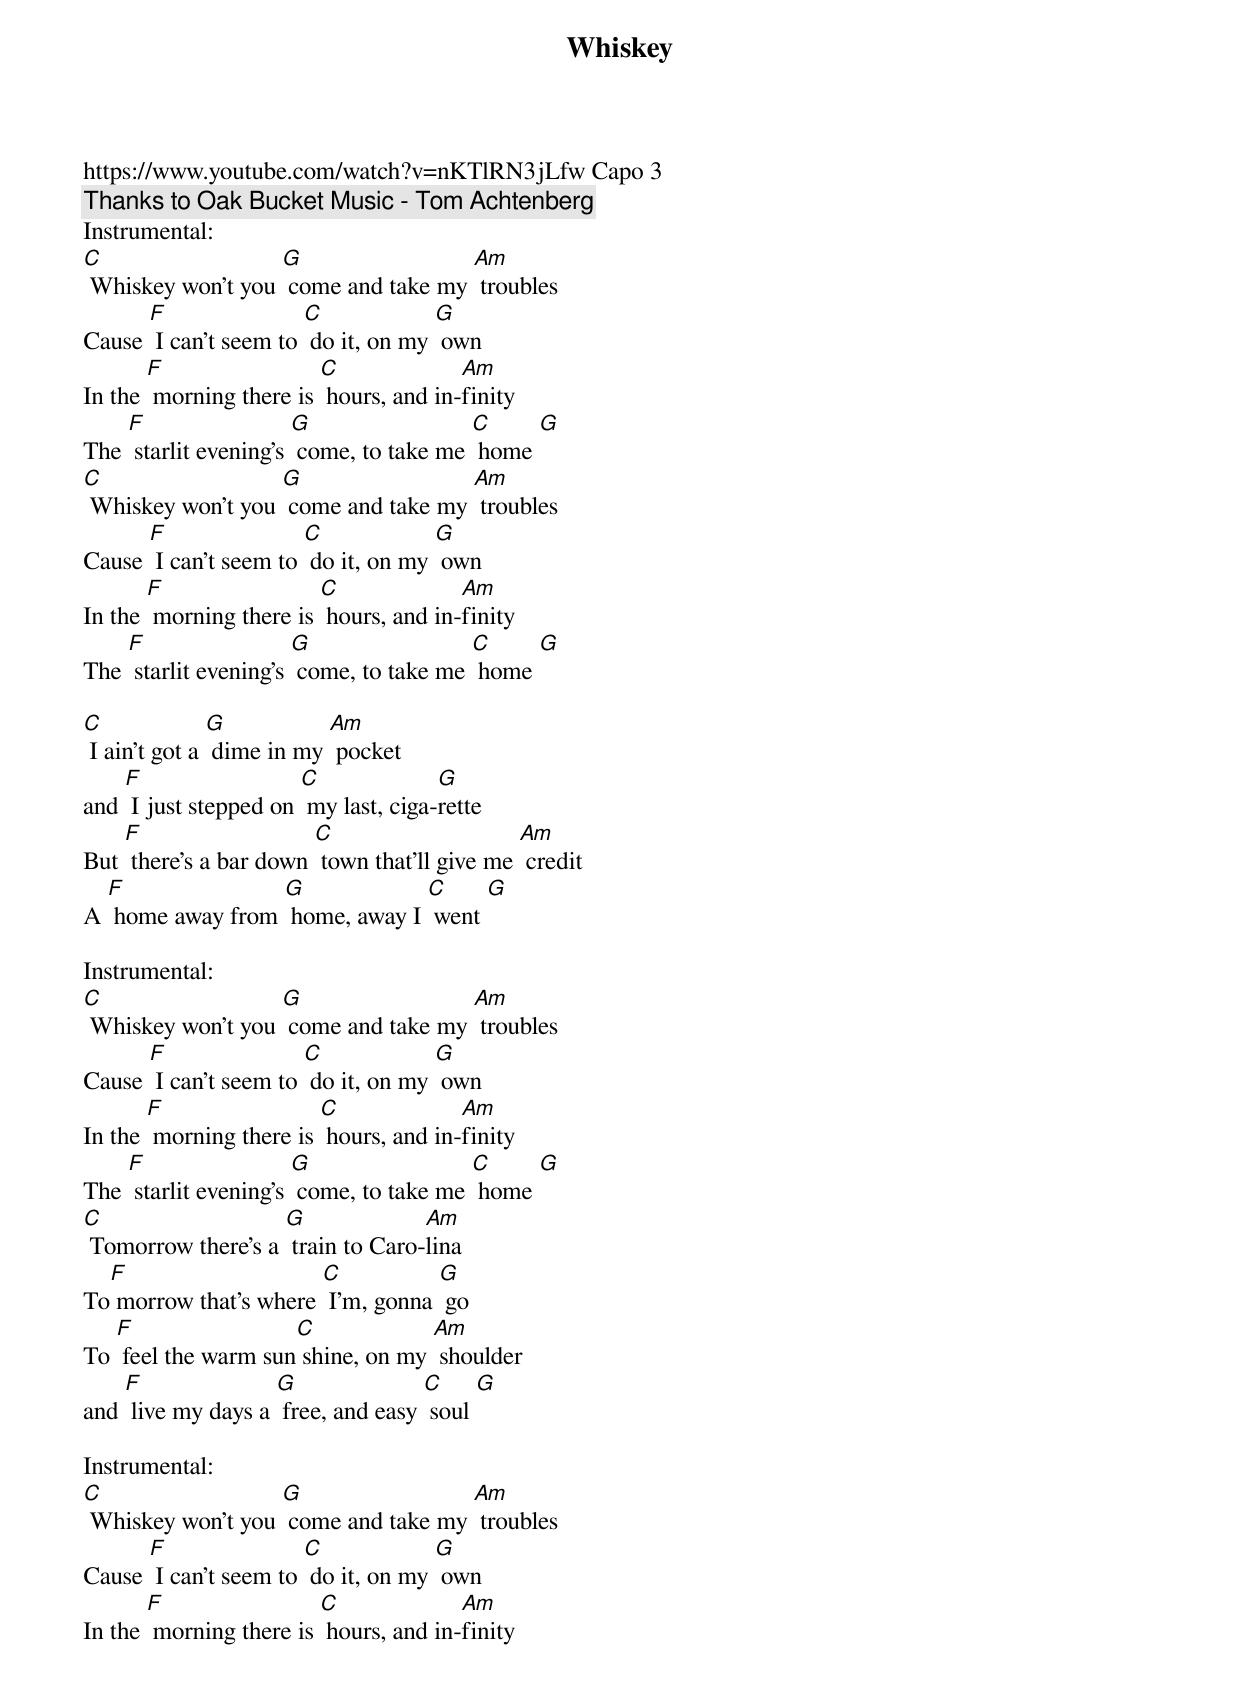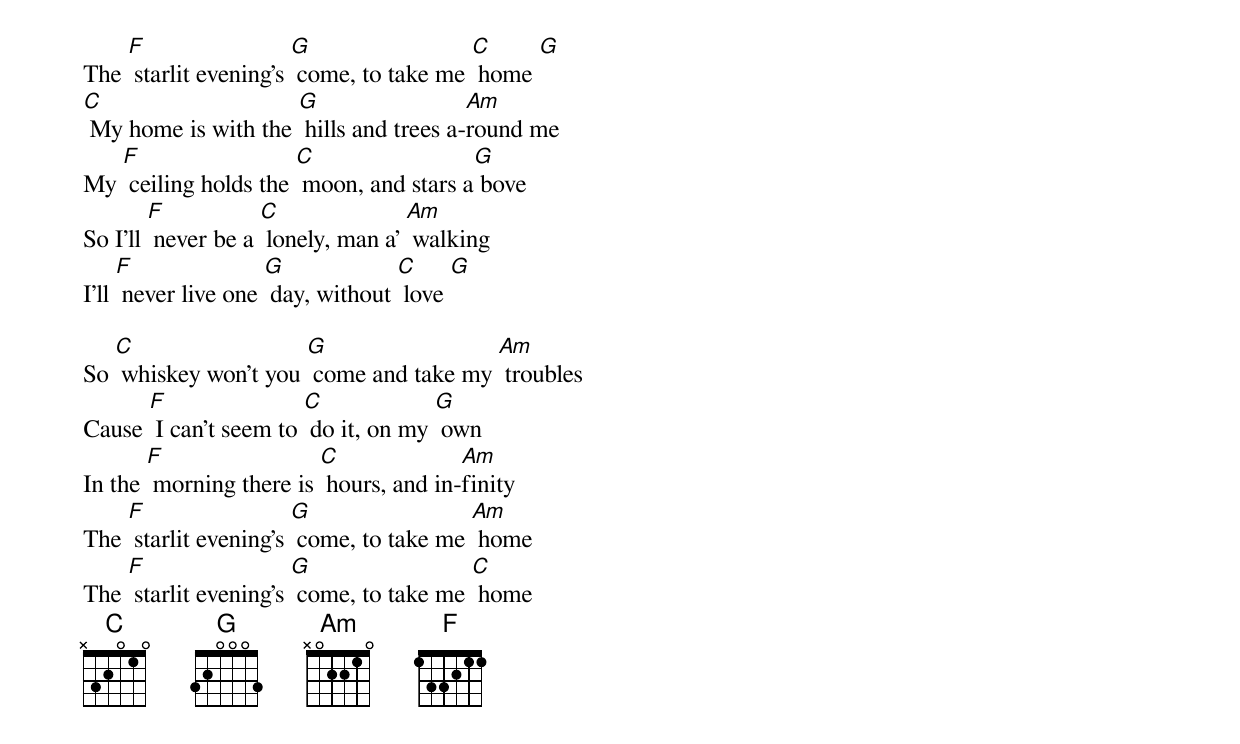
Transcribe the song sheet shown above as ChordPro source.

{t: Whiskey}
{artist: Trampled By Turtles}
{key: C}
https://www.youtube.com/watch?v=nKTlRN3jLfw Capo 3
{c: Thanks to Oak Bucket Music - Tom Achtenberg}
Instrumental:
[C] Whiskey won't you [G] come and take my [Am] troubles
Cause [F] I can't seem to [C] do it, on my [G] own
In the [F] morning there is [C] hours, and in-[Am]finity
The [F] starlit evening's [G] come, to take me [C] home [G]
{c: }
[C] Whiskey won't you [G] come and take my [Am] troubles
Cause [F] I can't seem to [C] do it, on my [G] own
In the [F] morning there is [C] hours, and in-[Am]finity
The [F] starlit evening's [G] come, to take me [C] home [G]

[C] I ain't got a [G] dime in my [Am] pocket
and [F] I just stepped on [C] my last, ciga-[G]rette
But [F] there's a bar down [C] town that'll give me [Am] credit
A [F] home away from [G] home, away I [C] went [G]

Instrumental:
[C] Whiskey won't you [G] come and take my [Am] troubles
Cause [F] I can't seem to [C] do it, on my [G] own
In the [F] morning there is [C] hours, and in-[Am]finity
The [F] starlit evening's [G] come, to take me [C] home [G]
{c: }
[C] Tomorrow there's a [G] train to Caro-[Am]lina
To[F] morrow that's where [C] I'm, gonna [G] go
To [F] feel the warm sun[C] shine, on my [Am] shoulder
and [F] live my days a [G] free, and easy [C] soul [G]

Instrumental:
[C] Whiskey won't you [G] come and take my [Am] troubles
Cause [F] I can't seem to [C] do it, on my [G] own
In the [F] morning there is [C] hours, and in-[Am]finity
The [F] starlit evening's [G] come, to take me [C] home [G]
{c: }
[C] My home is with the [G] hills and trees a-[Am]round me
My [F] ceiling holds the [C] moon, and stars a[G] bove
So I'll [F] never be a [C] lonely, man a' [Am] walking
I'll [F] never live one [G] day, without [C] love [G]

So [C] whiskey won't you [G] come and take my [Am] troubles
Cause [F] I can't seem to [C] do it, on my [G] own
In the [F] morning there is [C] hours, and in-[Am]finity
The [F] starlit evening's [G] come, to take me [Am] home
The [F] starlit evening's [G] come, to take me [C] home
